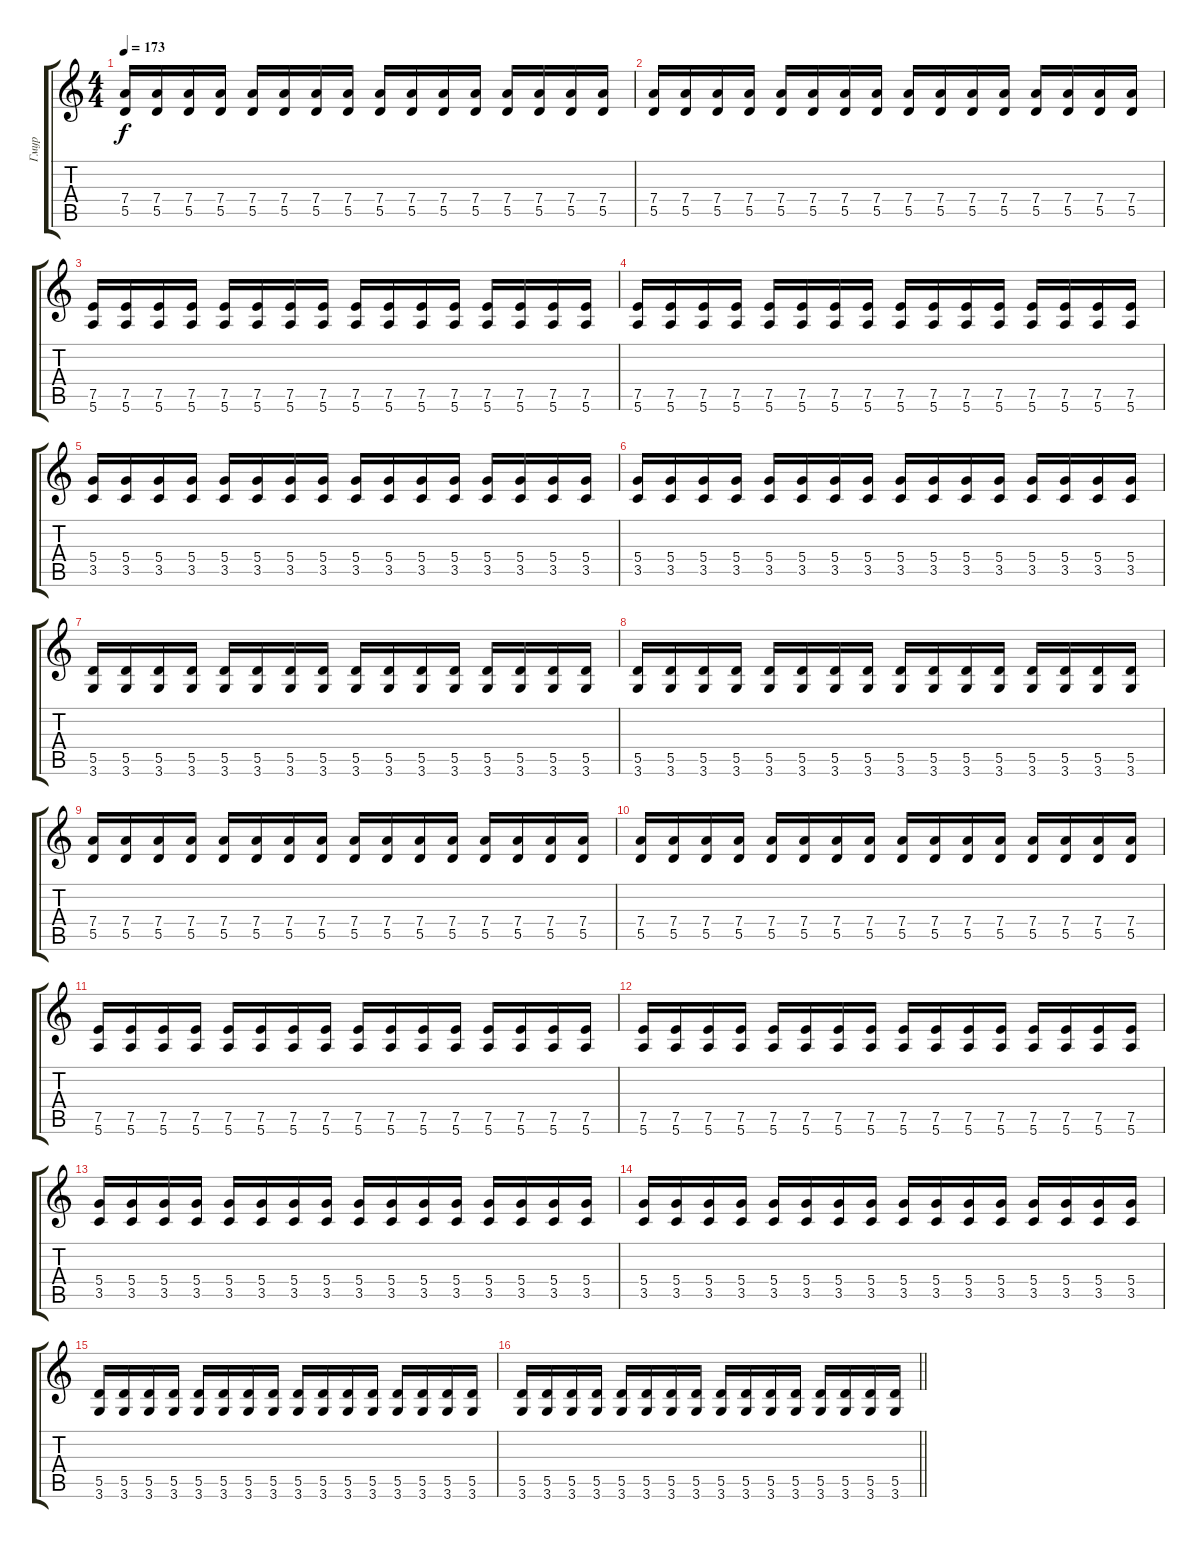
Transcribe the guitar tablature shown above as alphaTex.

\track ("Гмур" "Гмур") {instrument distortionguitar}
\staff {score tabs}
\tuning (E4 B3 G3 D3 A2 E2) {hide}
\ts (4 4)
\tempo 173
\clef g2
\ks c
(7.4 5.5).16{dy f} (7.4 5.5).16 (7.4 5.5).16 (7.4 5.5).16 (7.4 5.5).16 (7.4 5.5).16 (7.4 5.5).16 (7.4 5.5).16 (7.4 5.5).16 (7.4 5.5).16 (7.4 5.5).16 (7.4 5.5).16 (7.4 5.5).16 (7.4 5.5).16 (7.4 5.5).16 (7.4 5.5).16 |
(7.4 5.5).16 (7.4 5.5).16 (7.4 5.5).16 (7.4 5.5).16 (7.4 5.5).16 (7.4 5.5).16 (7.4 5.5).16 (7.4 5.5).16 (7.4 5.5).16 (7.4 5.5).16 (7.4 5.5).16 (7.4 5.5).16 (7.4 5.5).16 (7.4 5.5).16 (7.4 5.5).16 (7.4 5.5).16 |
(7.5 5.6).16 (7.5 5.6).16 (7.5 5.6).16 (7.5 5.6).16 (7.5 5.6).16 (7.5 5.6).16 (7.5 5.6).16 (7.5 5.6).16 (7.5 5.6).16 (7.5 5.6).16 (7.5 5.6).16 (7.5 5.6).16 (7.5 5.6).16 (7.5 5.6).16 (7.5 5.6).16 (7.5 5.6).16 |
(7.5 5.6).16 (7.5 5.6).16 (7.5 5.6).16 (7.5 5.6).16 (7.5 5.6).16 (7.5 5.6).16 (7.5 5.6).16 (7.5 5.6).16 (7.5 5.6).16 (7.5 5.6).16 (7.5 5.6).16 (7.5 5.6).16 (7.5 5.6).16 (7.5 5.6).16 (7.5 5.6).16 (7.5 5.6).16 |
(5.4 3.5).16 (5.4 3.5).16 (5.4 3.5).16 (5.4 3.5).16 (5.4 3.5).16 (5.4 3.5).16 (5.4 3.5).16 (5.4 3.5).16 (5.4 3.5).16 (5.4 3.5).16 (5.4 3.5).16 (5.4 3.5).16 (5.4 3.5).16 (5.4 3.5).16 (5.4 3.5).16 (5.4 3.5).16 |
(5.4 3.5).16 (5.4 3.5).16 (5.4 3.5).16 (5.4 3.5).16 (5.4 3.5).16 (5.4 3.5).16 (5.4 3.5).16 (5.4 3.5).16 (5.4 3.5).16 (5.4 3.5).16 (5.4 3.5).16 (5.4 3.5).16 (5.4 3.5).16 (5.4 3.5).16 (5.4 3.5).16 (5.4 3.5).16 |
(5.5 3.6).16 (5.5 3.6).16 (5.5 3.6).16 (5.5 3.6).16 (5.5 3.6).16 (5.5 3.6).16 (5.5 3.6).16 (5.5 3.6).16 (5.5 3.6).16 (5.5 3.6).16 (5.5 3.6).16 (5.5 3.6).16 (5.5 3.6).16 (5.5 3.6).16 (5.5 3.6).16 (5.5 3.6).16 |
(5.5 3.6).16 (5.5 3.6).16 (5.5 3.6).16 (5.5 3.6).16 (5.5 3.6).16 (5.5 3.6).16 (5.5 3.6).16 (5.5 3.6).16 (5.5 3.6).16 (5.5 3.6).16 (5.5 3.6).16 (5.5 3.6).16 (5.5 3.6).16 (5.5 3.6).16 (5.5 3.6).16 (5.5 3.6).16 |
(7.4 5.5).16 (7.4 5.5).16 (7.4 5.5).16 (7.4 5.5).16 (7.4 5.5).16 (7.4 5.5).16 (7.4 5.5).16 (7.4 5.5).16 (7.4 5.5).16 (7.4 5.5).16 (7.4 5.5).16 (7.4 5.5).16 (7.4 5.5).16 (7.4 5.5).16 (7.4 5.5).16 (7.4 5.5).16 |
(7.4 5.5).16 (7.4 5.5).16 (7.4 5.5).16 (7.4 5.5).16 (7.4 5.5).16 (7.4 5.5).16 (7.4 5.5).16 (7.4 5.5).16 (7.4 5.5).16 (7.4 5.5).16 (7.4 5.5).16 (7.4 5.5).16 (7.4 5.5).16 (7.4 5.5).16 (7.4 5.5).16 (7.4 5.5).16 |
(7.5 5.6).16 (7.5 5.6).16 (7.5 5.6).16 (7.5 5.6).16 (7.5 5.6).16 (7.5 5.6).16 (7.5 5.6).16 (7.5 5.6).16 (7.5 5.6).16 (7.5 5.6).16 (7.5 5.6).16 (7.5 5.6).16 (7.5 5.6).16 (7.5 5.6).16 (7.5 5.6).16 (7.5 5.6).16 |
(7.5 5.6).16 (7.5 5.6).16 (7.5 5.6).16 (7.5 5.6).16 (7.5 5.6).16 (7.5 5.6).16 (7.5 5.6).16 (7.5 5.6).16 (7.5 5.6).16 (7.5 5.6).16 (7.5 5.6).16 (7.5 5.6).16 (7.5 5.6).16 (7.5 5.6).16 (7.5 5.6).16 (7.5 5.6).16 |
(5.4 3.5).16 (5.4 3.5).16 (5.4 3.5).16 (5.4 3.5).16 (5.4 3.5).16 (5.4 3.5).16 (5.4 3.5).16 (5.4 3.5).16 (5.4 3.5).16 (5.4 3.5).16 (5.4 3.5).16 (5.4 3.5).16 (5.4 3.5).16 (5.4 3.5).16 (5.4 3.5).16 (5.4 3.5).16 |
(5.4 3.5).16 (5.4 3.5).16 (5.4 3.5).16 (5.4 3.5).16 (5.4 3.5).16 (5.4 3.5).16 (5.4 3.5).16 (5.4 3.5).16 (5.4 3.5).16 (5.4 3.5).16 (5.4 3.5).16 (5.4 3.5).16 (5.4 3.5).16 (5.4 3.5).16 (5.4 3.5).16 (5.4 3.5).16 |
(5.5 3.6).16 (5.5 3.6).16 (5.5 3.6).16 (5.5 3.6).16 (5.5 3.6).16 (5.5 3.6).16 (5.5 3.6).16 (5.5 3.6).16 (5.5 3.6).16 (5.5 3.6).16 (5.5 3.6).16 (5.5 3.6).16 (5.5 3.6).16 (5.5 3.6).16 (5.5 3.6).16 (5.5 3.6).16 |
\barLineRight lightlight
(5.5 3.6).16 (5.5 3.6).16 (5.5 3.6).16 (5.5 3.6).16 (5.5 3.6).16 (5.5 3.6).16 (5.5 3.6).16 (5.5 3.6).16 (5.5 3.6).16 (5.5 3.6).16 (5.5 3.6).16 (5.5 3.6).16 (5.5 3.6).16 (5.5 3.6).16 (5.5 3.6).16 (5.5 3.6).16
